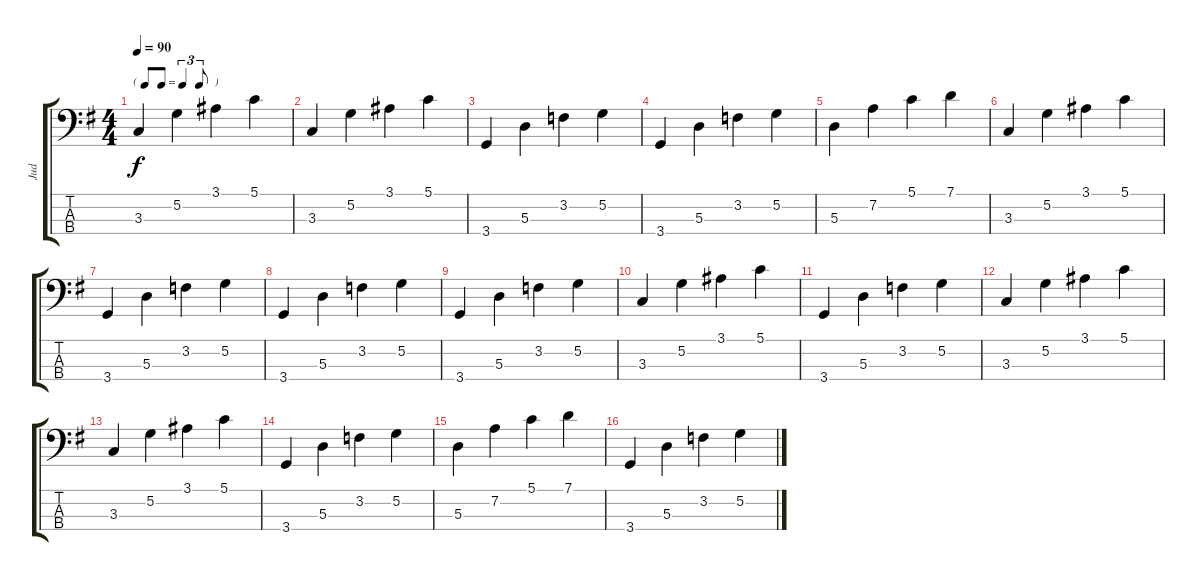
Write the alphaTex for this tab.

\track ("Jud" "Jud") {instrument acousticbass}
\staff {score tabs}
\tuning (G2 D2 A1 E1) {hide}
\ts (4 4)
\tf triplet8th
\tempo 90
\clef f4
\ks g
3.3.4{dy f} 5.2.4 3.1.4 5.1.4 |
3.3.4 5.2.4 3.1.4 5.1.4 |
3.4.4 5.3.4 3.2.4 5.2.4 |
3.4.4 5.3.4 3.2.4 5.2.4 |
5.3.4 7.2.4 5.1.4 7.1.4 |
3.3.4 5.2.4 3.1.4 5.1.4 |
3.4.4 5.3.4 3.2.4 5.2.4 |
3.4.4 5.3.4 3.2.4 5.2.4 |
3.4.4 5.3.4 3.2.4 5.2.4 |
3.3.4 5.2.4 3.1.4 5.1.4 |
3.4.4 5.3.4 3.2.4 5.2.4 |
3.3.4 5.2.4 3.1.4 5.1.4 |
3.3.4 5.2.4 3.1.4 5.1.4 |
3.4.4 5.3.4 3.2.4 5.2.4 |
5.3.4 7.2.4 5.1.4 7.1.4 |
3.4.4 5.3.4 3.2.4 5.2.4
